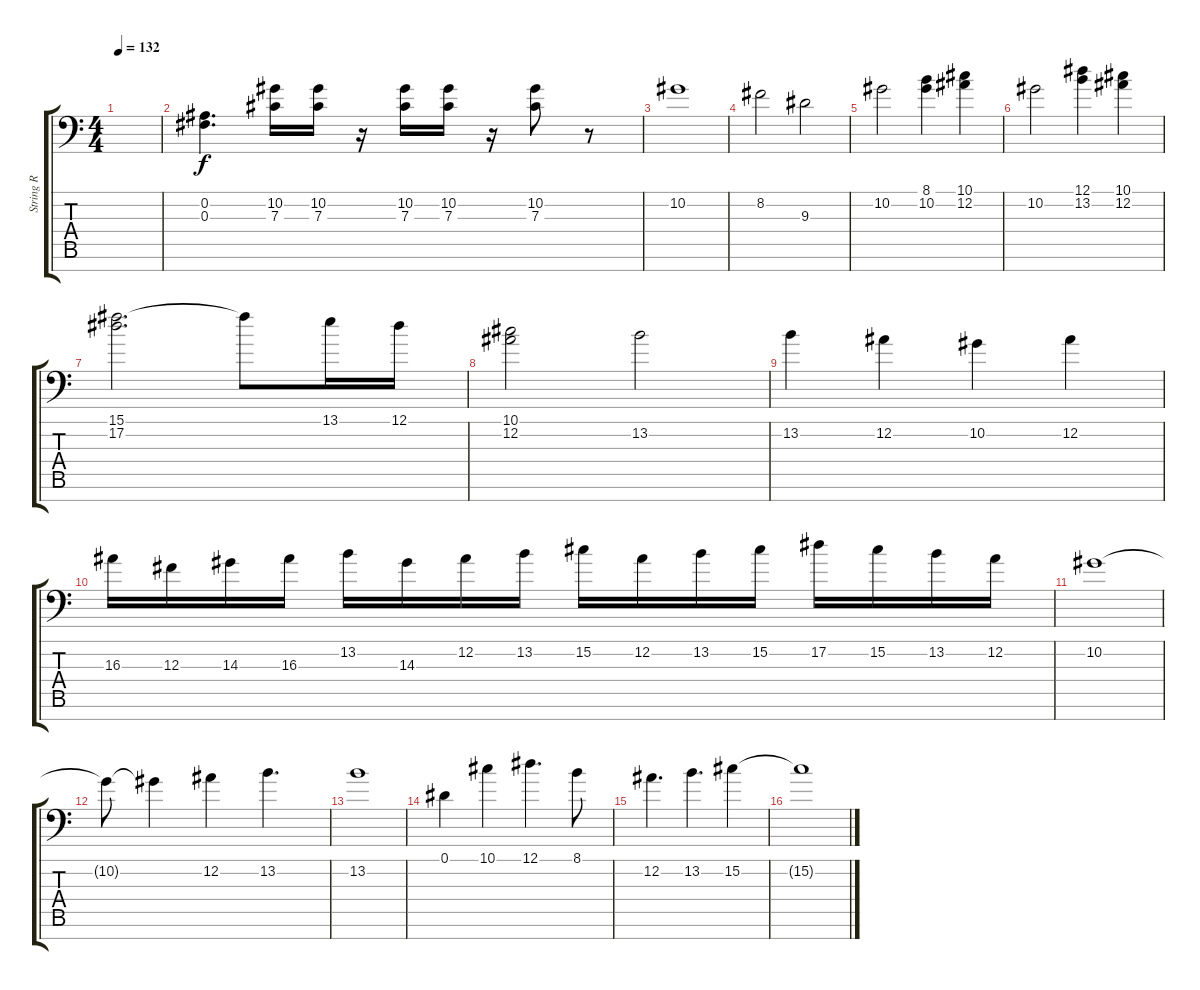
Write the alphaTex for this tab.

\track ("String R" "String R") {instrument stringensemble1}
\staff {score tabs}
\tuning (Eb4 Bb3 Gb3 Db3 Ab2 Eb2 Bb1) {hide}
\ts (4 4)
\tempo 132
\clef f4
\ks c
|
(0.2 0.3).4{d} (10.2 7.3).16 (10.2 7.3).16 r.16 (10.2 7.3).16 (10.2 7.3).16 r.16 (10.2 7.3).8 r.8 |
10.2.1 |
8.2.2 9.3.2 |
10.2.2 (8.1 10.2).4 (10.1 12.2).4 |
10.2.2 (12.1 13.2).4 (10.1 12.2).4 |
(15.1 17.2).2{d} 15.1{t}.8 13.1.16 12.1.16 |
(10.1 12.2).2 13.2.2 |
13.2.4 12.2.4 10.2.4 12.2.4 |
16.3.16 12.3.16 14.3.16 16.3.16 13.2.16 14.3.16 12.2.16 13.2.16 15.2.16 12.2.16 13.2.16 15.2.16 17.2.16 15.2.16 13.2.16 12.2.16 |
10.2.1 |
10.2{t}.8 10.2{t}.4 12.2.4 13.2.4{d} |
13.2.1 |
0.1.4 10.1.4 12.1.4{d} 8.1.8 |
12.2.4{d} 13.2.4{d} 15.2.4 |
15.2{t}.1
